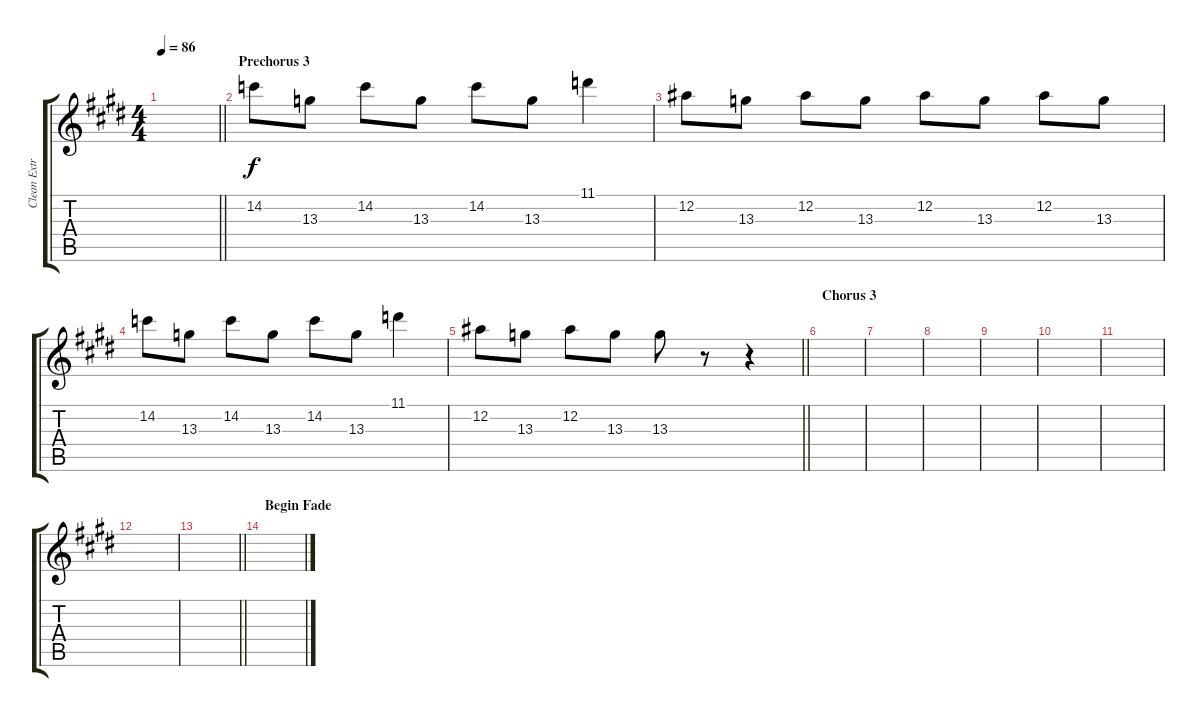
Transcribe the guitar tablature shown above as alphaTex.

\track ("Clean Extra (Electric 4)" "Clean Extr") {instrument electricguitarclean}
\staff {score tabs}
\tuning (Eb4 Bb3 Gb3 Db3 Ab2 Eb2) {hide}
\ts (4 4)
\tempo 86
\clef g2
\barLineRight lightlight
\ks e
|
\section ("" "Prechorus 3")
14.2.8 13.3.8 14.2.8 13.3.8 14.2.8 13.3.8 11.1.4 |
12.2.8 13.3.8 12.2.8 13.3.8 12.2.8 13.3.8 12.2.8 13.3.8 |
14.2.8 13.3.8 14.2.8 13.3.8 14.2.8 13.3.8 11.1.4 |
\barLineRight lightlight
12.2.8 13.3.8 12.2.8 13.3.8 13.3.8 r.8 r.4 |
\section ("" "Chorus 3")
|
|
|
|
|
|
|
\barLineRight lightlight
|
\section ("" "Begin Fade")
